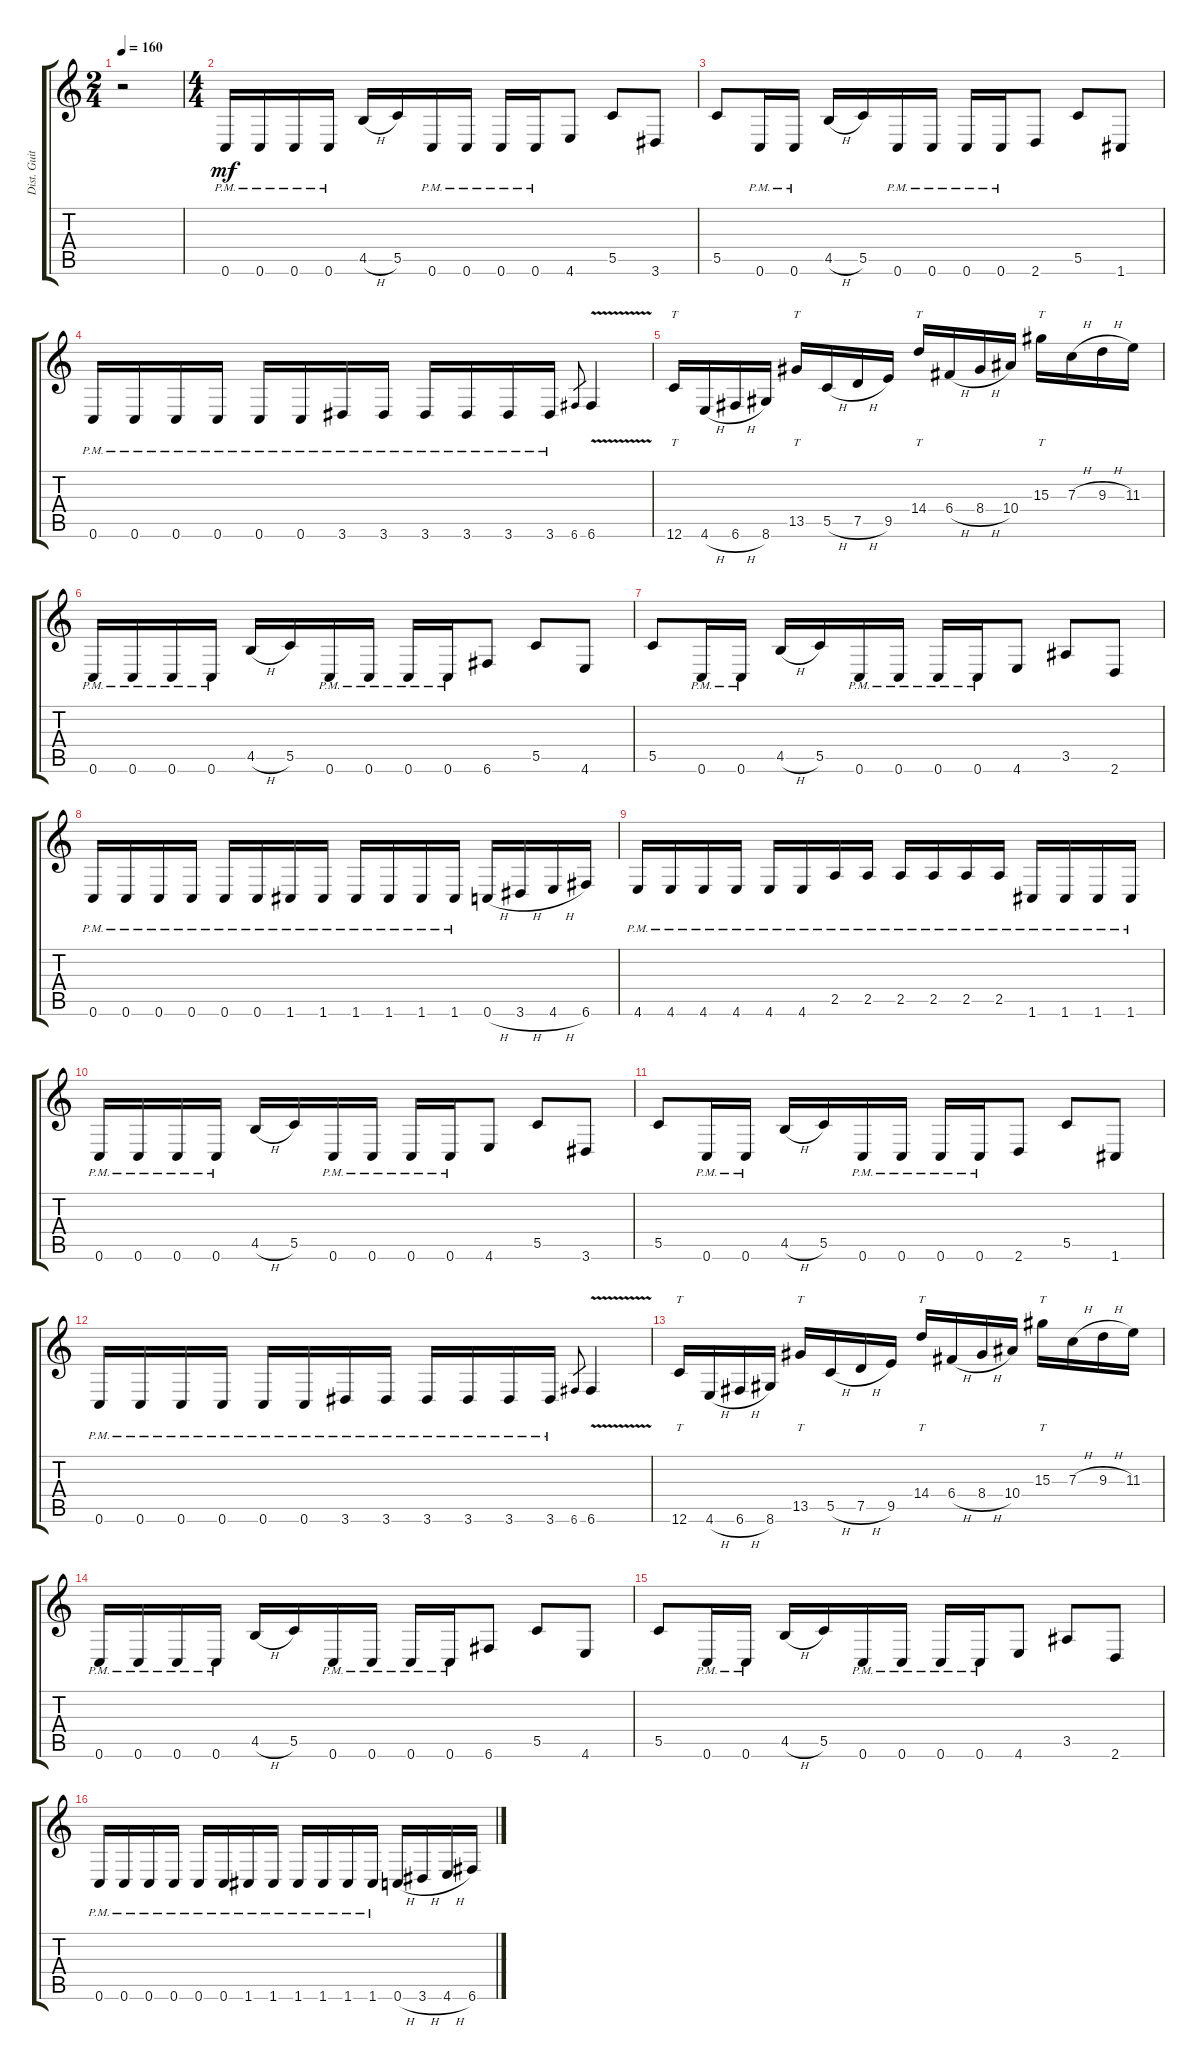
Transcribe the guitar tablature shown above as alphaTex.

\track ("Dist. Guitar 1" "Dist. Guit") {instrument distortionguitar}
\staff {score tabs}
\tuning (D4 A3 F3 C3 G2 C2) {hide}
\ts (2 4)
\tempo 160
\clef g2
\ks c
r.2{dy mf instrument distortionguitar} |
\ts (4 4)
0.6{pm}.16 0.6{pm}.16 0.6{pm}.16 0.6{pm}.16 4.5{h}.16 5.5.16 0.6{pm}.16 0.6{pm}.16 0.6{pm}.16 0.6{pm}.16 4.6.8 5.5.8 3.6.8 |
5.5.8 0.6{pm}.16 0.6{pm}.16 4.5{h}.16 5.5.16 0.6{pm}.16 0.6{pm}.16 0.6{pm}.16 0.6{pm}.16 2.6.8 5.5.8 1.6.8 |
0.6{pm}.16 0.6{pm}.16 0.6{pm}.16 0.6{pm}.16 0.6{pm}.16 0.6{pm}.16 3.6{pm}.16 3.6{pm}.16 3.6{pm}.16 3.6{pm}.16 3.6{pm}.16 3.6{pm}.16 6.6.8{gr} 6.6{v}.4 |
12.6.16{tt} 4.6{h}.16 6.6{h}.16 8.6.16 13.5.16{tt} 5.5{h}.16 7.5{h}.16 9.5.16 14.4.16{tt} 6.4{h}.16 8.4{h}.16 10.4.16 15.3.16{tt} 7.3{h}.16 9.3{h}.16 11.3.16 |
0.6{pm}.16 0.6{pm}.16 0.6{pm}.16 0.6{pm}.16 4.5{h}.16 5.5.16 0.6{pm}.16 0.6{pm}.16 0.6{pm}.16 0.6{pm}.16 6.6.8 5.5.8 4.6.8 |
5.5.8 0.6{pm}.16 0.6{pm}.16 4.5{h}.16 5.5.16 0.6{pm}.16 0.6{pm}.16 0.6{pm}.16 0.6{pm}.16 4.6.8 3.5.8 2.6.8 |
0.6{pm}.16 0.6{pm}.16 0.6{pm}.16 0.6{pm}.16 0.6{pm}.16 0.6{pm}.16 1.6{pm}.16 1.6{pm}.16 1.6{pm}.16 1.6{pm}.16 1.6{pm}.16 1.6{pm}.16 0.6{h}.16 3.6{h}.16 4.6{h}.16 6.6.16 |
4.6{pm}.16 4.6{pm}.16 4.6{pm}.16 4.6{pm}.16 4.6{pm}.16 4.6{pm}.16 2.5{pm}.16 2.5{pm}.16 2.5{pm}.16 2.5{pm}.16 2.5{pm}.16 2.5{pm}.16 1.6{pm}.16 1.6{pm}.16 1.6{pm}.16 1.6{pm}.16 |
0.6{pm}.16 0.6{pm}.16 0.6{pm}.16 0.6{pm}.16 4.5{h}.16 5.5.16 0.6{pm}.16 0.6{pm}.16 0.6{pm}.16 0.6{pm}.16 4.6.8 5.5.8 3.6.8 |
5.5.8 0.6{pm}.16 0.6{pm}.16 4.5{h}.16 5.5.16 0.6{pm}.16 0.6{pm}.16 0.6{pm}.16 0.6{pm}.16 2.6.8 5.5.8 1.6.8 |
0.6{pm}.16 0.6{pm}.16 0.6{pm}.16 0.6{pm}.16 0.6{pm}.16 0.6{pm}.16 3.6{pm}.16 3.6{pm}.16 3.6{pm}.16 3.6{pm}.16 3.6{pm}.16 3.6{pm}.16 6.6.8{gr} 6.6{v}.4 |
12.6.16{tt} 4.6{h}.16 6.6{h}.16 8.6.16 13.5.16{tt} 5.5{h}.16 7.5{h}.16 9.5.16 14.4.16{tt} 6.4{h}.16 8.4{h}.16 10.4.16 15.3.16{tt} 7.3{h}.16 9.3{h}.16 11.3.16 |
0.6{pm}.16 0.6{pm}.16 0.6{pm}.16 0.6{pm}.16 4.5{h}.16 5.5.16 0.6{pm}.16 0.6{pm}.16 0.6{pm}.16 0.6{pm}.16 6.6.8 5.5.8 4.6.8 |
5.5.8 0.6{pm}.16 0.6{pm}.16 4.5{h}.16 5.5.16 0.6{pm}.16 0.6{pm}.16 0.6{pm}.16 0.6{pm}.16 4.6.8 3.5.8 2.6.8 |
0.6{pm}.16 0.6{pm}.16 0.6{pm}.16 0.6{pm}.16 0.6{pm}.16 0.6{pm}.16 1.6{pm}.16 1.6{pm}.16 1.6{pm}.16 1.6{pm}.16 1.6{pm}.16 1.6{pm}.16 0.6{h}.16 3.6{h}.16 4.6{h}.16 6.6.16
